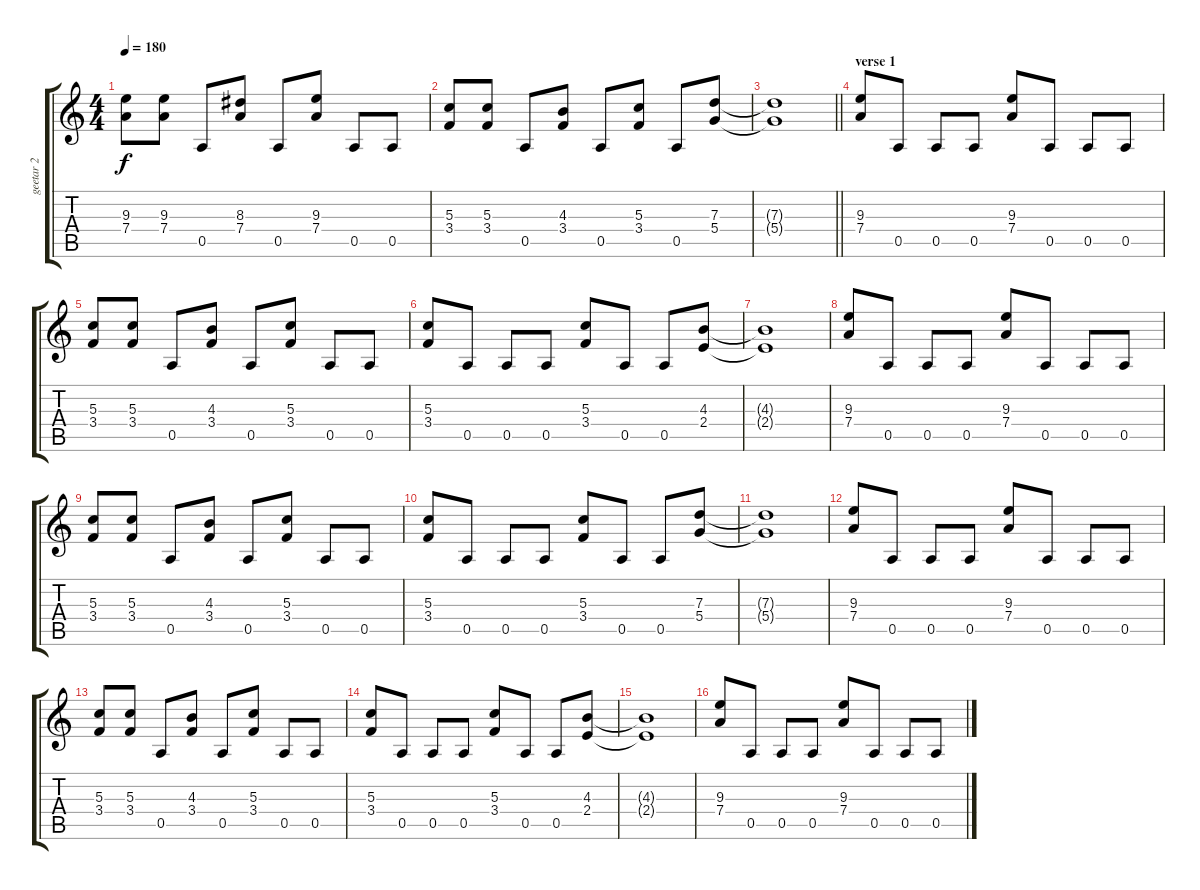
\track ("geetar 2" "geetar 2") {instrument distortionguitar}
\staff {score tabs}
\tuning (E4 B3 G3 D3 A2 E2) {hide}
\ts (4 4)
\tempo 180
\clef g2
\ks c
(9.3 7.4).8{dy f} (9.3 7.4).8 0.5.8 (8.3 7.4).8 0.5.8 (9.3 7.4).8 0.5.8 0.5.8 |
(5.3 3.4).8 (5.3 3.4).8 0.5.8 (4.3 3.4).8 0.5.8 (5.3 3.4).8 0.5.8 (7.3 5.4).8 |
\barLineRight lightlight
(7.3{t} 5.4{t}).1 |
\section ("" "verse 1")
(9.3 7.4).8 0.5.8 0.5.8 0.5.8 (9.3 7.4).8 0.5.8 0.5.8 0.5.8 |
(5.3 3.4).8 (5.3 3.4).8 0.5.8 (4.3 3.4).8 0.5.8 (5.3 3.4).8 0.5.8 0.5.8 |
(5.3 3.4).8 0.5.8 0.5.8 0.5.8 (5.3 3.4).8 0.5.8 0.5.8 (4.3 2.4).8 |
(4.3{t} 2.4{t}).1 |
(9.3 7.4).8 0.5.8 0.5.8 0.5.8 (9.3 7.4).8 0.5.8 0.5.8 0.5.8 |
(5.3 3.4).8 (5.3 3.4).8 0.5.8 (4.3 3.4).8 0.5.8 (5.3 3.4).8 0.5.8 0.5.8 |
(5.3 3.4).8 0.5.8 0.5.8 0.5.8 (5.3 3.4).8 0.5.8 0.5.8 (7.3 5.4).8 |
(7.3{t} 5.4{t}).1 |
(9.3 7.4).8 0.5.8 0.5.8 0.5.8 (9.3 7.4).8 0.5.8 0.5.8 0.5.8 |
(5.3 3.4).8 (5.3 3.4).8 0.5.8 (4.3 3.4).8 0.5.8 (5.3 3.4).8 0.5.8 0.5.8 |
(5.3 3.4).8 0.5.8 0.5.8 0.5.8 (5.3 3.4).8 0.5.8 0.5.8 (4.3 2.4).8 |
(4.3{t} 2.4{t}).1 |
(9.3 7.4).8 0.5.8 0.5.8 0.5.8 (9.3 7.4).8 0.5.8 0.5.8 0.5.8
